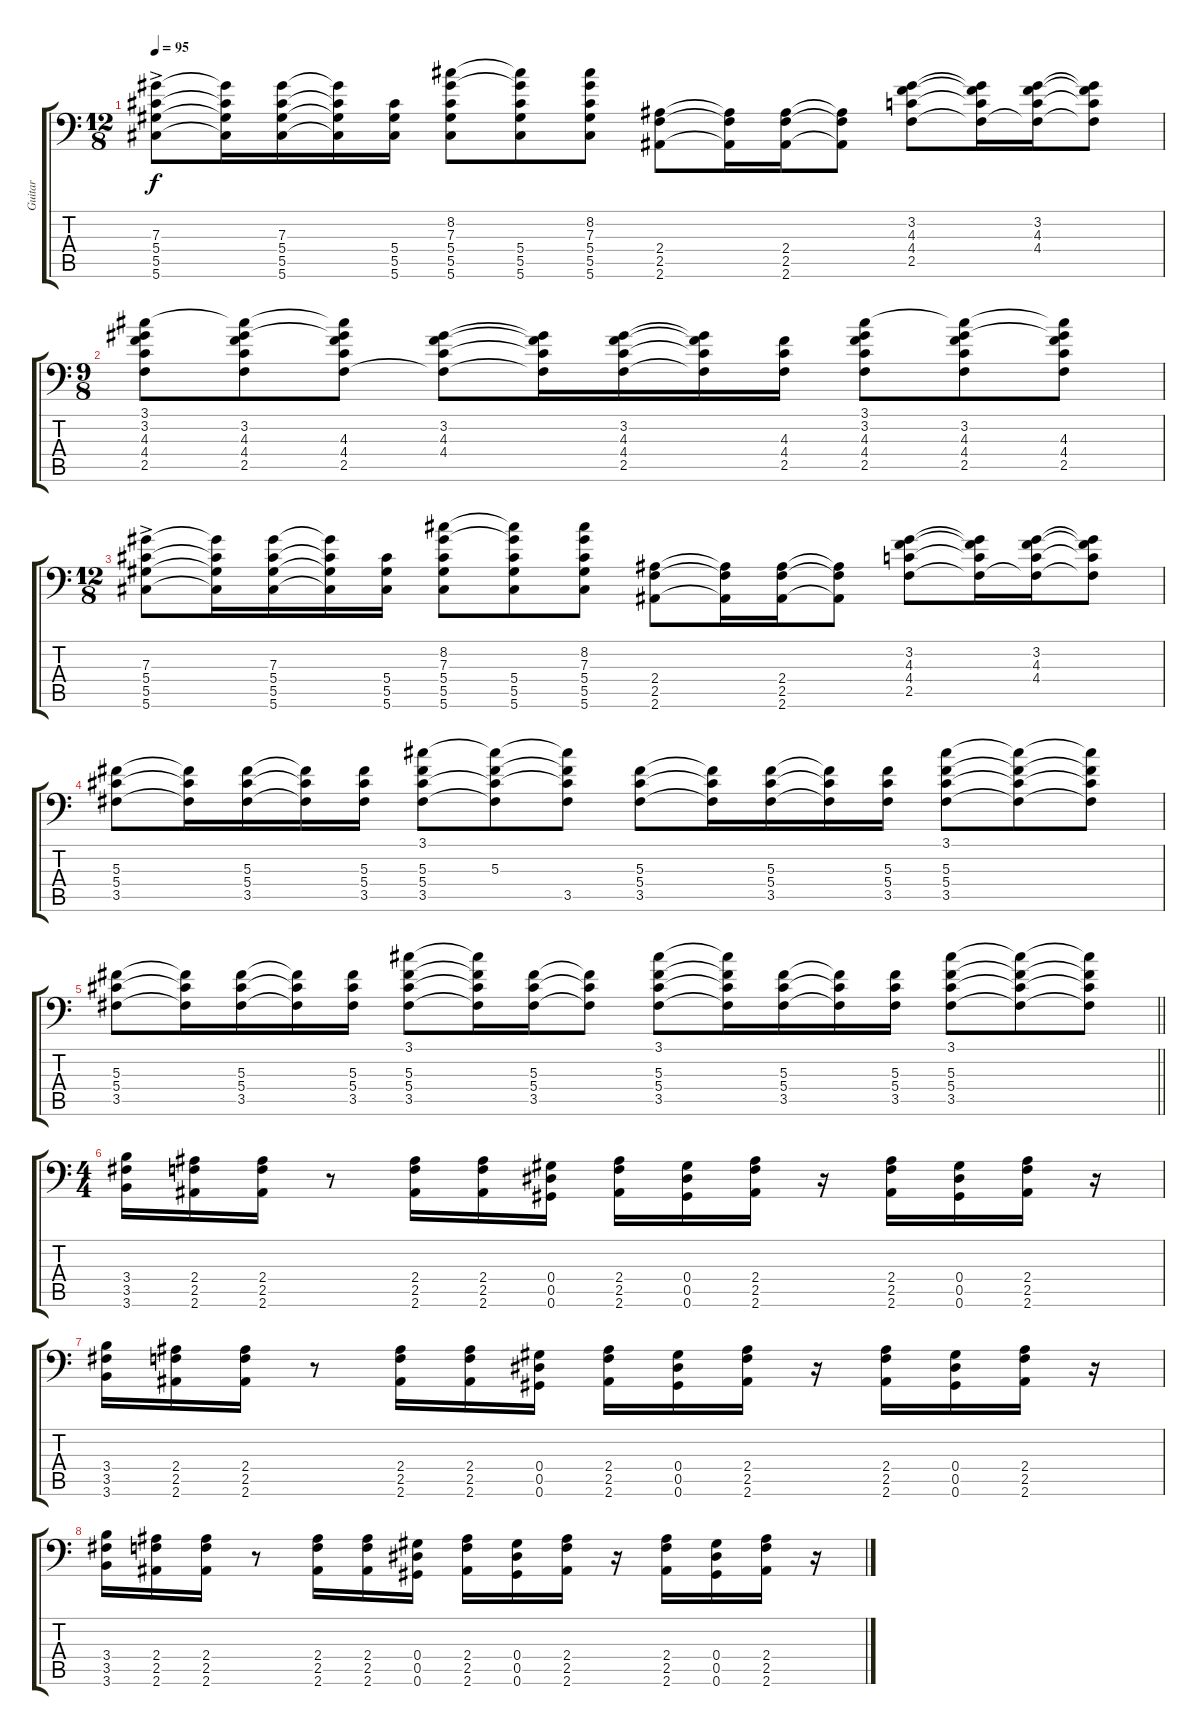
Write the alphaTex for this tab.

\track ("Guitar" "Guitar") {instrument electricguitarclean}
\staff {score tabs}
\tuning (Bb3 F3 Db3 Ab2 Eb2 Ab1) {hide}
\ts (12 8)
\tempo 95
\clef f4
\ks c
(7.3{ac} 5.4{ac} 5.5{ac} 5.6{ac}).8{dy f} (7.3{t} 5.4{t} 5.5{t} 5.6{t}).16 (7.3 5.4 5.5 5.6).16 (7.3{t} 5.4{t} 5.5{t} 5.6{t}).16 (5.4 5.5 5.6).16 (8.2 7.3 5.4 5.5 5.6).8 (8.2{t} 7.3{t} 5.4 5.5 5.6).8 (8.2 7.3 5.4 5.5 5.6).8 (2.4 2.5 2.6).8 (2.4{t} 2.5{t} 2.6{t}).16 (2.4 2.5 2.6).16 (2.4{t} 2.5{t} 2.6{t}).8 (3.2 4.3 4.4 2.5).8 (3.2{t} 4.3{t} 4.4{t} 2.5{t}).16 (3.2 4.3 4.4 2.5{t}).16 (3.2{t} 4.3{t} 4.4{t} 2.5{t}).8 |
\ts (9 8)
(3.1 3.2 4.3 4.4 2.5).8 (3.1{t} 3.2 4.3 4.4 2.5).8 (3.1{t} 3.2{t} 4.3 4.4 2.5).8 (3.2 4.3 4.4 2.5{t}).8 (3.2{t} 4.3{t} 4.4{t} 2.5{t}).16 (3.2 4.3 4.4 2.5).16 (3.2{t} 4.3{t} 4.4{t} 2.5{t}).16 (4.3 4.4 2.5).16 (3.1 3.2 4.3 4.4 2.5).8 (3.1{t} 3.2 4.3 4.4 2.5).8 (3.1{t} 3.2{t} 4.3 4.4 2.5).8 |
\ts (12 8)
(7.3{ac} 5.4{ac} 5.5{ac} 5.6{ac}).8 (7.3{t} 5.4{t} 5.5{t} 5.6{t}).16 (7.3 5.4 5.5 5.6).16 (7.3{t} 5.4{t} 5.5{t} 5.6{t}).16 (5.4 5.5 5.6).16 (8.2 7.3 5.4 5.5 5.6).8 (8.2{t} 7.3{t} 5.4 5.5 5.6).8 (8.2 7.3 5.4 5.5 5.6).8 (2.4 2.5 2.6).8 (2.4{t} 2.5{t} 2.6{t}).16 (2.4 2.5 2.6).16 (2.4{t} 2.5{t} 2.6{t}).8 (3.2 4.3 4.4 2.5).8 (3.2{t} 4.3{t} 4.4{t} 2.5{t}).16 (3.2 4.3 4.4 2.5{t}).16 (3.2{t} 4.3{t} 4.4{t} 2.5{t}).8 |
(5.3 5.4 3.5).8 (5.3{t} 5.4{t} 3.5{t}).16 (5.3 5.4 3.5).16 (5.3{t} 5.4{t} 3.5{t}).16 (5.3 5.4 3.5).16 (3.1 5.3 5.4 3.5).8 (3.1{t} 5.3 5.4{t} 3.5{t}).8 (3.1{t} 5.3{t} 5.4{t} 3.5).8 (5.3 5.4 3.5).8 (5.3{t} 5.4{t} 3.5{t}).16 (5.3 5.4 3.5).16 (5.3{t} 5.4{t} 3.5{t}).16 (5.3 5.4 3.5).16 (3.1 5.3 5.4 3.5).8 (3.1{t} 5.3{t} 5.4{t} 3.5{t}).8 (3.1{t} 5.3{t} 5.4{t} 3.5{t}).8 |
\barLineRight lightlight
(5.3 5.4 3.5).8 (5.3{t} 5.4{t} 3.5{t}).16 (5.3 5.4 3.5).16 (5.3{t} 5.4{t} 3.5{t}).16 (5.3 5.4 3.5).16 (3.1 5.3 5.4 3.5).8 (3.1{t} 5.3{t} 5.4{t} 3.5{t}).16 (5.3 5.4 3.5).16 (5.3{t} 5.4{t} 3.5{t}).8 (3.1 5.3 5.4 3.5).8 (3.1{t} 5.3{t} 5.4{t} 3.5{t}).16 (5.3 5.4 3.5).16 (5.3{t} 5.4{t} 3.5{t}).16 (5.3 5.4 3.5).16 (3.1 5.3 5.4 3.5).8 (3.1{t} 5.3{t} 5.4{t} 3.5{t}).8 (3.1{t} 5.3{t} 5.4{t} 3.5{t}).8 |
\ts (4 4)
\section ("" "")
(3.4 3.5 3.6).16 (2.4 2.5 2.6).16 (2.4 2.5 2.6).16 r.8 (2.4 2.5 2.6).16 (2.4 2.5 2.6).16 (0.4 0.5 0.6).16 (2.4 2.5 2.6).16 (0.4 0.5 0.6).16 (2.4 2.5 2.6).16 r.16 (2.4 2.5 2.6).16 (0.4 0.5 0.6).16 (2.4 2.5 2.6).16 r.16 |
(3.4 3.5 3.6).16 (2.4 2.5 2.6).16 (2.4 2.5 2.6).16 r.8 (2.4 2.5 2.6).16 (2.4 2.5 2.6).16 (0.4 0.5 0.6).16 (2.4 2.5 2.6).16 (0.4 0.5 0.6).16 (2.4 2.5 2.6).16 r.16 (2.4 2.5 2.6).16 (0.4 0.5 0.6).16 (2.4 2.5 2.6).16 r.16 |
(3.4 3.5 3.6).16 (2.4 2.5 2.6).16 (2.4 2.5 2.6).16 r.8 (2.4 2.5 2.6).16 (2.4 2.5 2.6).16 (0.4 0.5 0.6).16 (2.4 2.5 2.6).16 (0.4 0.5 0.6).16 (2.4 2.5 2.6).16 r.16 (2.4 2.5 2.6).16 (0.4 0.5 0.6).16 (2.4 2.5 2.6).16 r.16
